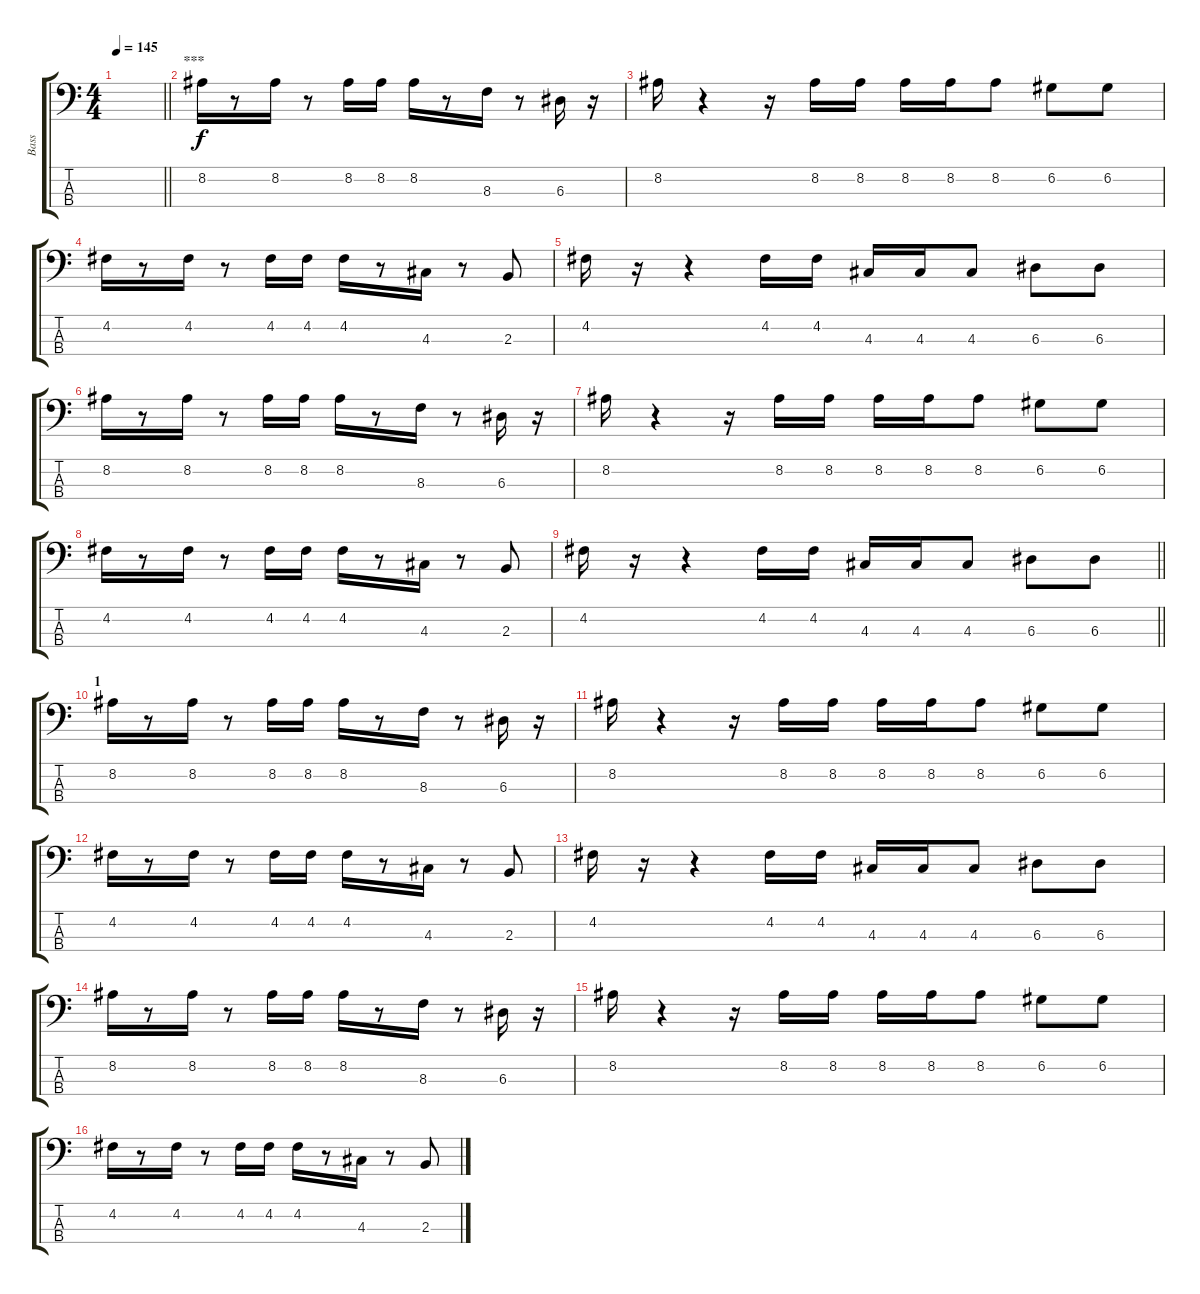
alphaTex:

\track ("Bass" "Bass") {instrument electricbassfinger}
\staff {score tabs}
\tuning (G2 D2 A1 E1) {hide}
\ts (4 4)
\tempo 145
\clef f4
\barLineRight lightlight
\ks c
|
\section ("" "***")
8.2.16 r.8 8.2.16 r.8 8.2.16 8.2.16 8.2.16 r.8 8.3.16 r.8 6.3.16 r.16 |
8.2.16 r.4 r.16 8.2.16 8.2.16 8.2.16 8.2.16 8.2.8 6.2.8 6.2.8 |
4.2.16 r.8 4.2.16 r.8 4.2.16 4.2.16 4.2.16 r.8 4.3.16 r.8 2.3.8 |
4.2.16 r.16 r.4 4.2.16 4.2.16 4.3.16 4.3.16 4.3.8 6.3.8 6.3.8 |
8.2.16 r.8 8.2.16 r.8 8.2.16 8.2.16 8.2.16 r.8 8.3.16 r.8 6.3.16 r.16 |
8.2.16 r.4 r.16 8.2.16 8.2.16 8.2.16 8.2.16 8.2.8 6.2.8 6.2.8 |
4.2.16 r.8 4.2.16 r.8 4.2.16 4.2.16 4.2.16 r.8 4.3.16 r.8 2.3.8 |
\barLineRight lightlight
4.2.16 r.16 r.4 4.2.16 4.2.16 4.3.16 4.3.16 4.3.8 6.3.8 6.3.8 |
\section ("" "1")
8.2.16 r.8 8.2.16 r.8 8.2.16 8.2.16 8.2.16 r.8 8.3.16 r.8 6.3.16 r.16 |
8.2.16 r.4 r.16 8.2.16 8.2.16 8.2.16 8.2.16 8.2.8 6.2.8 6.2.8 |
4.2.16 r.8 4.2.16 r.8 4.2.16 4.2.16 4.2.16 r.8 4.3.16 r.8 2.3.8 |
4.2.16 r.16 r.4 4.2.16 4.2.16 4.3.16 4.3.16 4.3.8 6.3.8 6.3.8 |
8.2.16 r.8 8.2.16 r.8 8.2.16 8.2.16 8.2.16 r.8 8.3.16 r.8 6.3.16 r.16 |
8.2.16 r.4 r.16 8.2.16 8.2.16 8.2.16 8.2.16 8.2.8 6.2.8 6.2.8 |
4.2.16 r.8 4.2.16 r.8 4.2.16 4.2.16 4.2.16 r.8 4.3.16 r.8 2.3.8
